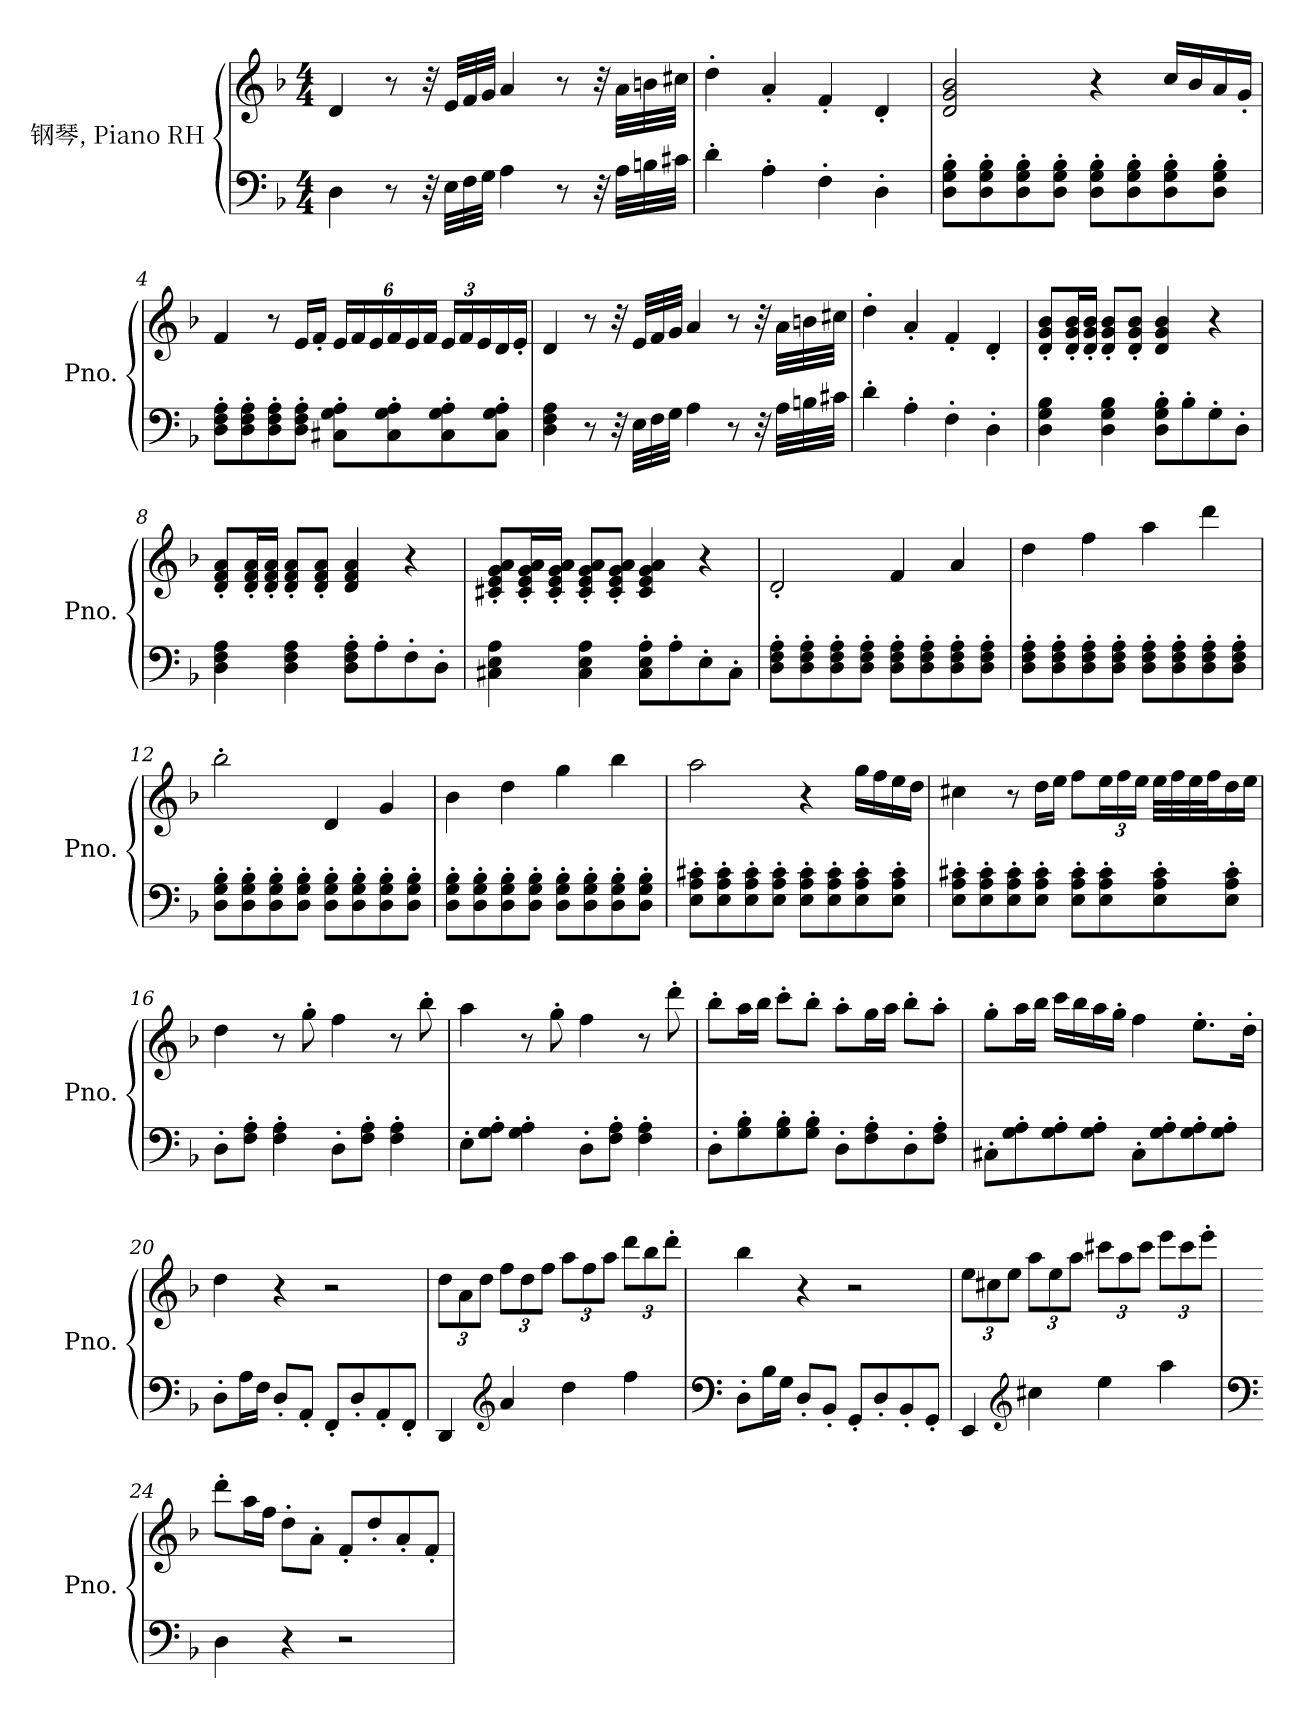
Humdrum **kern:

**kern	**kern
*part1	*part1
*staff2	*staff1
*I"钢琴, Piano RH	*
*I'Pno.	*
*clefF4	*clefG2
*k[b-]	*k[b-]
*M4/4	*M4/4
*MM162	*MM162
=1	=1
4D\	4d/
8r	8r
32r	32r
32E\LLL	32e/LLL
32F\	32f/
32G\JJJ	32g/JJJ
4A\	4a/
8r	8r
32r	32r
32A\LLL	32a\LLL
32Bn\	32bn\
32c#X\JJJ	32cc#X\JJJ
=2	=2
4d'\	4dd'\
4A'\	4a'/
4F'\	4f'/
4D'\	4d'/
=3	=3
8D\' 8G\' 8B-\'L	2d/ 2g/ 2b-/
8D\' 8G\' 8B-\'	.
8D\' 8G\' 8B-\'	.
8D\' 8G\' 8B-\'J	.
8D\' 8G\' 8B-\'L	4r
8D\' 8G\' 8B-\'	.
8D\' 8G\' 8B-\'	16cc/LL
.	16b-/
8D\' 8G\' 8B-\'J	16a/
.	16g'/JJ
=4	=4
8D\' 8F\' 8A\'L	4f/
8D\' 8F\' 8A\'	.
8D\' 8F\' 8A\'	8r
8D\' 8F\' 8A\'J	16e/LL
.	16f'/JJ
*	*Xbrackettup
8C#X\' 8G\' 8A\'L	24e/LL
.	24f/
.	24e/
8C#\' 8G\' 8A\'	24f/
.	24e/
.	24f/JJ
8C#\' 8G\' 8A\'	24e/LL
.	24f/
.	24e/
8C#\' 8G\' 8A\'J	16d/
.	16e'/JJ
!!LO:LB:g=z
=5	=5
4D\ 4F\ 4A\	4d/
8r	8r
32r	32r
32E\LLL	32e/LLL
32F\	32f/
32G\JJJ	32g/JJJ
4A\	4a/
8r	8r
32r	32r
32A\LLL	32a\LLL
32Bn\	32bn\
32c#X\JJJ	32cc#X\JJJ
=6	=6
4d'\	4dd'\
4A'\	4a'/
4F'\	4f'/
4D'\	4d'/
=7	=7
4D\ 4G\ 4B-\	8d/' 8g/' 8b-/'L
.	16d/' 16g/' 16b-/'L
.	16d/' 16g/' 16b-/'JJ
4D\ 4G\ 4B-\	8d/' 8g/' 8b-/'L
.	8d/' 8g/' 8b-/'J
8D\' 8G\' 8B-\'L	4d/ 4g/ 4b-/
8B-'\	.
8G'\	4r
8D'\J	.
=8	=8
4D\ 4F\ 4A\	8d/' 8f/' 8a/'L
.	16d/' 16f/' 16a/'L
.	16d/' 16f/' 16a/'JJ
4D\ 4F\ 4A\	8d/' 8f/' 8a/'L
.	8d/' 8f/' 8a/'J
8D\' 8F\' 8A\'L	4d/ 4f/ 4a/
8A'\	.
8F'\	4r
8D'\J	.
!!LO:LB:g=z
=9	=9
4C#X\ 4E\ 4A\	8c#X/' 8e/' 8g/' 8a/'L
.	16c#/' 16e/' 16g/' 16a/'L
.	16c#/' 16e/' 16g/' 16a/'JJ
4C#\ 4E\ 4A\	8c#/' 8e/' 8g/' 8a/'L
.	8c#/' 8e/' 8g/' 8a/'J
8C#\' 8E\' 8A\'L	4c#/ 4e/ 4g/ 4a/
8A'\	.
8E'\	4r
8C#'\J	.
=10	=10
8D\' 8F\' 8A\'L	2d'/
8D\' 8F\' 8A\'	.
8D\' 8F\' 8A\'	.
8D\' 8F\' 8A\'J	.
8D\' 8F\' 8A\'L	4f/
8D\' 8F\' 8A\'	.
8D\' 8F\' 8A\'	4a/
8D\' 8F\' 8A\'J	.
=11	=11
8D\' 8F\' 8A\'L	4dd\
8D\' 8F\' 8A\'	.
8D\' 8F\' 8A\'	4ff\
8D\' 8F\' 8A\'J	.
8D\' 8F\' 8A\'L	4aa\
8D\' 8F\' 8A\'	.
8D\' 8F\' 8A\'	4ddd\
8D\' 8F\' 8A\'J	.
=12	=12
8D\' 8G\' 8B-\'L	2bb-'\
8D\' 8G\' 8B-\'	.
8D\' 8G\' 8B-\'	.
8D\' 8G\' 8B-\'J	.
8D\' 8G\' 8B-\'L	4d/
8D\' 8G\' 8B-\'	.
8D\' 8G\' 8B-\'	4g/
8D\' 8G\' 8B-\'J	.
!!LO:LB:g=z
=13	=13
8D\' 8G\' 8B-\'L	4b-\
8D\' 8G\' 8B-\'	.
8D\' 8G\' 8B-\'	4dd\
8D\' 8G\' 8B-\'J	.
8D\' 8G\' 8B-\'L	4gg\
8D\' 8G\' 8B-\'	.
8D\' 8G\' 8B-\'	4bb-\
8D\' 8G\' 8B-\'J	.
=14	=14
8E\' 8A\' 8c#X\'L	2aa\
8E\' 8A\' 8c#\'	.
8E\' 8A\' 8c#\'	.
8E\' 8A\' 8c#\'J	.
8E\' 8A\' 8c#\'L	4r
8E\' 8A\' 8c#\'	.
8E\' 8A\' 8c#\'	16gg\LL
.	16ff\
8E\' 8A\' 8c#\'J	16ee\
.	16dd\JJ
=15	=15
8E\' 8A\' 8c#X\'L	4cc#X\
8E\' 8A\' 8c#\'	.
8E\' 8A\' 8c#\'	8r
8E\' 8A\' 8c#\'J	16dd\LL
.	16ee\JJ
8E\' 8A\' 8c#\'L	8ff\L
8E\' 8A\' 8c#\'	24ee\L
.	24ff\
.	24ee\JJ
8E\' 8A\' 8c#\'	32ee\LLL
.	32ff\
.	32ee\
.	32ff\J
8E\' 8A\' 8c#\'J	16dd\
.	16ee\JJ
=16	=16
8D'\L	4dd\
8F\' 8A\'J	.
4F\' 4A\'	8r
.	8gg'\
8D'\L	4ff\
8F\' 8A\'J	.
4F\' 4A\'	8r
.	8bb-'\
!!LO:LB:g=z
=17	=17
8E'\L	4aa\
8G\' 8A\'J	.
4G\' 4A\'	8r
.	8gg'\
8D'\L	4ff\
8F\' 8A\'J	.
4F\' 4A\'	8r
.	8ddd'\
=18	=18
8D'\L	8bb-'\L
8G\' 8B-\'	16aa\L
.	16bb-\JJ
8G\' 8B-\'	8ccc'\L
8G\' 8B-\'J	8bb-'\J
8D'\L	8aa'\L
8F\' 8A\'	16gg\L
.	16aa\JJ
8D'\	8bb-'\L
8F\' 8A\'J	8aa'\J
=19	=19
8C#X'\L	8gg'\L
8G\' 8A\'	16aa\L
.	16bb-\JJ
8G\' 8A\'	16ccc\LL
.	16bb-\
8G\' 8A\'J	16aa\
.	16gg'\JJ
8C#'\L	4ff\
8G\' 8A\'	.
8G\' 8A\'	8.ee'\L
8G\' 8A\'J	.
.	16dd'\Jk
!!LO:LB:g=z
=20	=20
8D'\L	4dd\
16A\L	.
16F\JJ	.
8D'/L	4r
8AA'/J	.
8FF'/L	2r
8D'/	.
8AA'/	.
8FF'/J	.
=21	=21
4DD/	12dd\L
.	12a\
.	12dd\J
*clefG2	*
4a/	12ff\L
.	12dd\
.	12ff\J
4dd\	12aa\L
.	12ff\
.	12aa\J
4ff\	12ddd\L
.	12bb-\
.	12ddd'\J
=22	=22
*clefF4	*
8D'\L	4bb-\
16B-\L	.
16G\JJ	.
8D'/L	4r
8BB-'/J	.
8GG'/L	2r
8D'/	.
8BB-'/	.
8GG'/J	.
!!LO:PB:g=z
=23	=23
4EE/	12ee\L
.	12cc#X\
.	12ee\J
*clefG2	*
4cc#X\	12aa\L
.	12ee\
.	12aa\J
4ee\	12ccc#X\L
.	12aa\
.	12ccc#\J
4aa\	12eee\L
.	12ccc#\
.	12eee'\J
=24	=24
*clefF4	*
4D\	8ddd'\L
.	16aa\L
.	16ff\JJ
4r	8dd'\L
.	8a'\J
2r	8f'/L
.	8dd'/
.	8a'/
.	8f'/J
=	=
*-	*-
